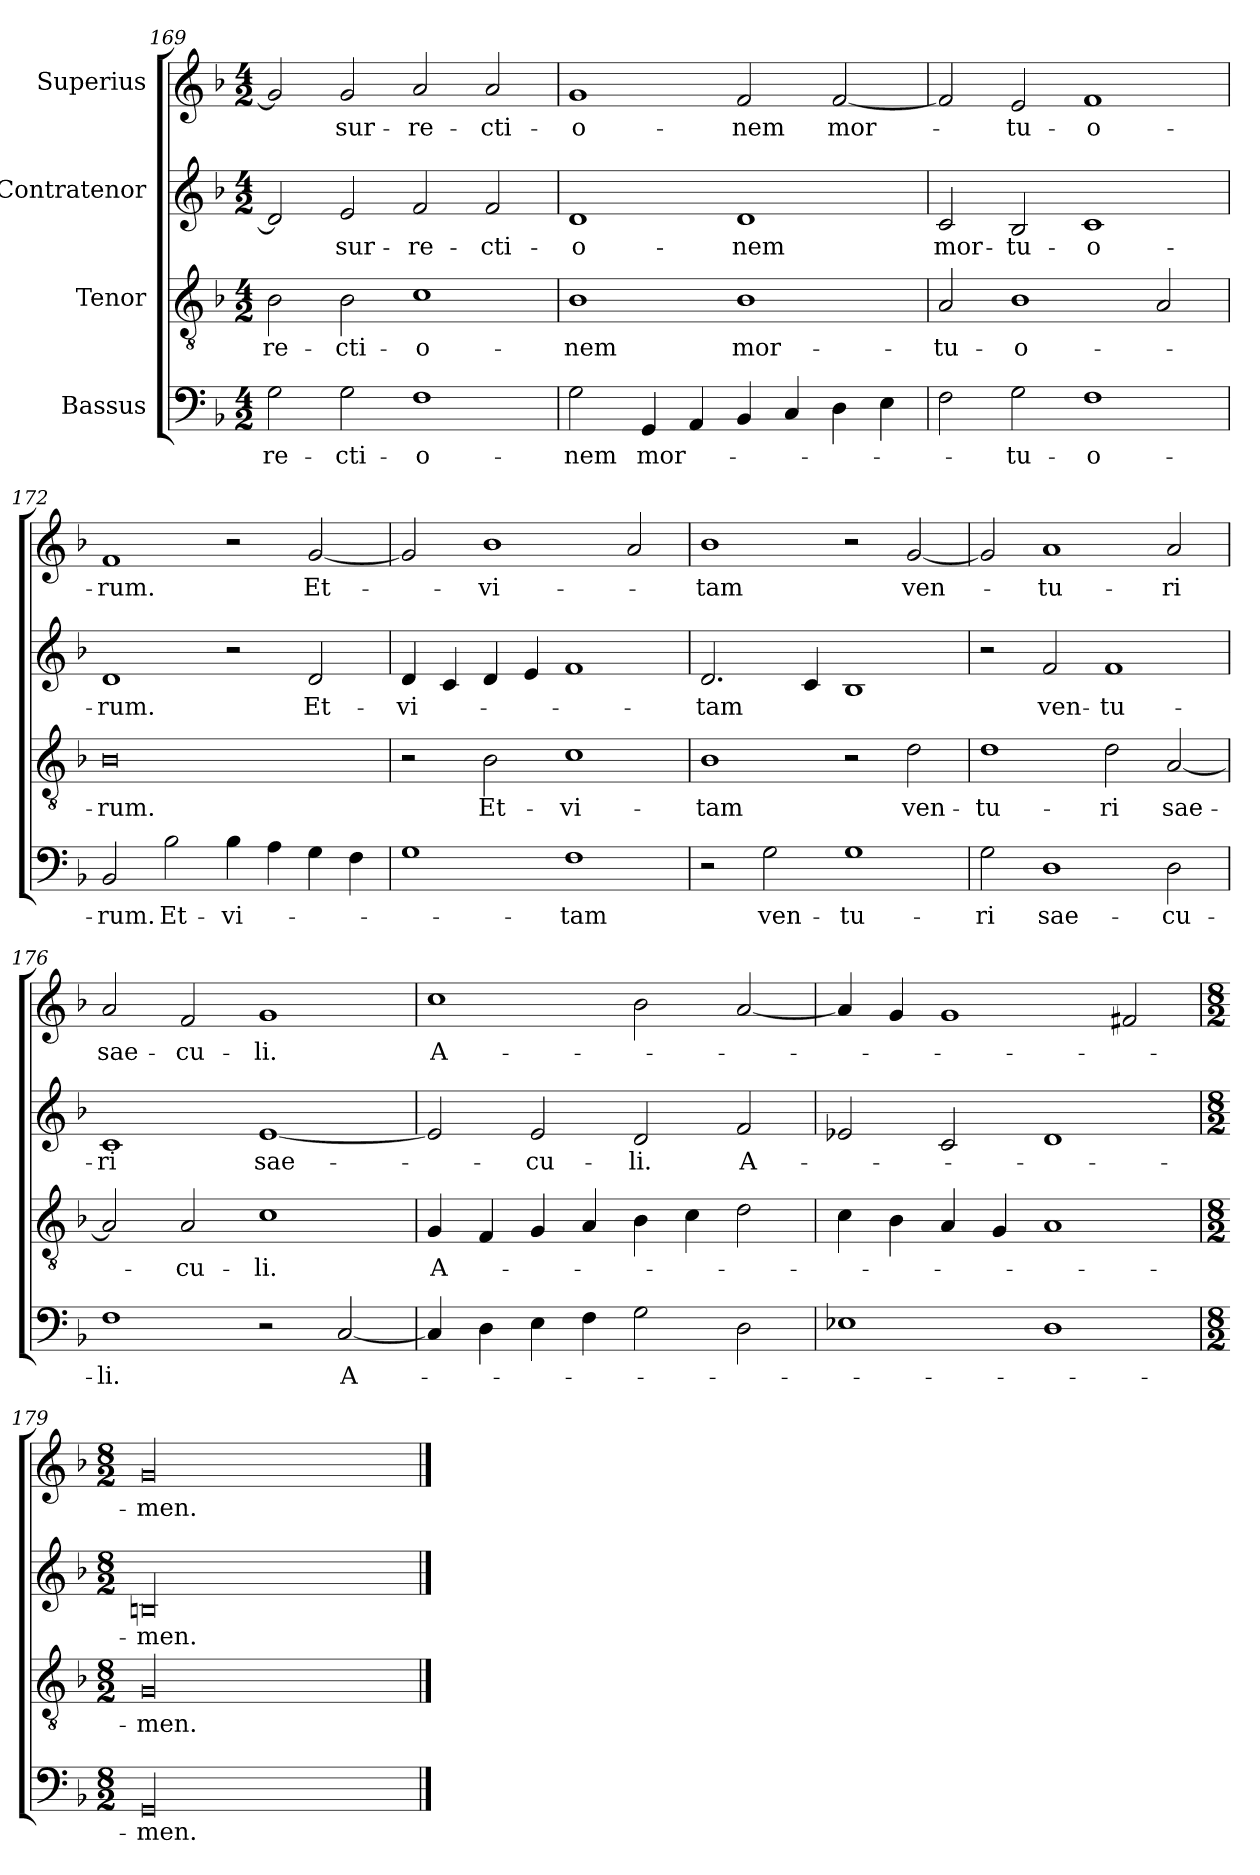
**kern	**text	**kern	**text	**kern	**text	**kern	**text
*part4	*part4	*part3	*part3	*part2	*part2	*part1	*part1
*staff4	*staff4	*staff3	*staff3	*staff2	*staff2	*staff1	*staff1
*I"Bassus	*	*I"Tenor	*	*I"Contratenor	*	*I"Superius	*
*clefF4	*	*clefGv2	*	*clefG2	*	*clefG2	*
*k[b-]	*	*k[b-]	*	*k[b-]	*	*k[b-]	*
*M4/2	*	*M4/2	*	*M4/2	*	*M4/2	*
=169	=169	=169	=169	=169	=169	=169	=169
2G\	-re-	2B-\	-re-	2d/]	.	2g/]	.
2G\	-cti-	2B-\	-cti-	2e/	-sur-	2g/	-sur-
1F\	-o-	1c\	-o-	2f/	-re-	2a/	-re-
.	.	.	.	2f/	-cti-	2a/	-cti-
=170	=170	=170	=170	=170	=170	=170	=170
2G\	-nem	1B-\	-nem	1d/	-o-	1g/	-o-
4GG/	mor-	.	.	.	.	.	.
4AA/	.	.	.	.	.	.	.
4BB-/	.	1B-\	mor-	1d/	-nem	2f/	-nem
4C/	.	.	.	.	.	.	.
4D\	.	.	.	.	.	[2f/	mor-
4E\	.	.	.	.	.	.	.
=171	=171	=171	=171	=171	=171	=171	=171
2F\	.	2A/	-tu-	2c/	mor-	2f/]	.
2G\	-tu-	1B-\	-o-	2B-/	-tu-	2e/	-tu-
1F\	-o-	.	.	1c/	-o-	1f/	-o-
.	.	2A/	.	.	.	.	.
=172	=172	=172	=172	=172	=172	=172	=172
2BB-/	-rum.	0B-\	-rum.	1d/	-rum.	1f/	-rum.
2B-\	Et-	.	.	.	.	.	.
4B-\	vi-	.	.	2r	.	2r	.
4A\	.	.	.	.	.	.	.
4G\	.	.	.	2d/	Et-	[2g/	Et-
4F\	.	.	.	.	.	.	.
=173	=173	=173	=173	=173	=173	=173	=173
1G\	.	2r	.	4d/	vi-	2g/]	.
.	.	.	.	4c/	.	.	.
.	.	2B-\	Et-	4d/	.	1b-\	vi-
.	.	.	.	4e/	.	.	.
1F\	-tam	1c\	vi-	1f/	.	.	.
.	.	.	.	.	.	2a/	.
=174	=174	=174	=174	=174	=174	=174	=174
2r	.	1B-\	-tam	2.d/	-tam	1b-\	-tam
2G\	ven-	.	.	.	.	.	.
.	.	.	.	4c/	.	.	.
1G\	-tu-	2r	.	1B-/	.	2r	.
.	.	2d\	ven-	.	.	[2g/	ven-
=175	=175	=175	=175	=175	=175	=175	=175
2G\	-ri	1d\	-tu-	2r	.	2g/]	.
1D\	sae-	.	.	2f/	ven-	1a/	-tu-
.	.	2d\	-ri	1f/	-tu-	.	.
2D\	-cu-	[2A/	sae-	.	.	2a/	-ri
=176	=176	=176	=176	=176	=176	=176	=176
1F\	-li.	2A/]	.	1c/	-ri	2a/	sae-
.	.	2A/	-cu-	.	.	2f/	-cu-
2r	.	1c\	-li.	[1e/	sae-	1g/	-li.
[2C/	A-	.	.	.	.	.	.
=177	=177	=177	=177	=177	=177	=177	=177
4C/]	.	4G/	A-	2e/]	.	1cc\	A-
4D\	.	4F/	.	.	.	.	.
4E\	.	4G/	.	2e/	-cu-	.	.
4F\	.	4A/	.	.	.	.	.
2G\	.	4B-\	.	2d/	-li.	2b-\	.
.	.	4c\	.	.	.	.	.
2D\	.	2d\	.	2f/	A-	[2a/	.
=178	=178	=178	=178	=178	=178	=178	=178
1E-X\	.	4c\	.	2e-X/	.	4a/]	.
.	.	4B-\	.	.	.	4g/	.
.	.	4A/	.	2c/	.	1g/	.
.	.	4G/	.	.	.	.	.
1D\	.	1A/	.	1d/	.	.	.
.	.	.	.	.	.	2f#X/	.
=179	=179	=179	=179	=179	=179	=179	=179
*M8/2	*	*M8/2	*	*M8/2	*	*M8/2	*
00GG/	-men.	00G/	-men.	00Bn/	-men.	00g/	-men.
==	==	==	==	==	==	==	==
*-	*-	*-	*-	*-	*-	*-	*-
